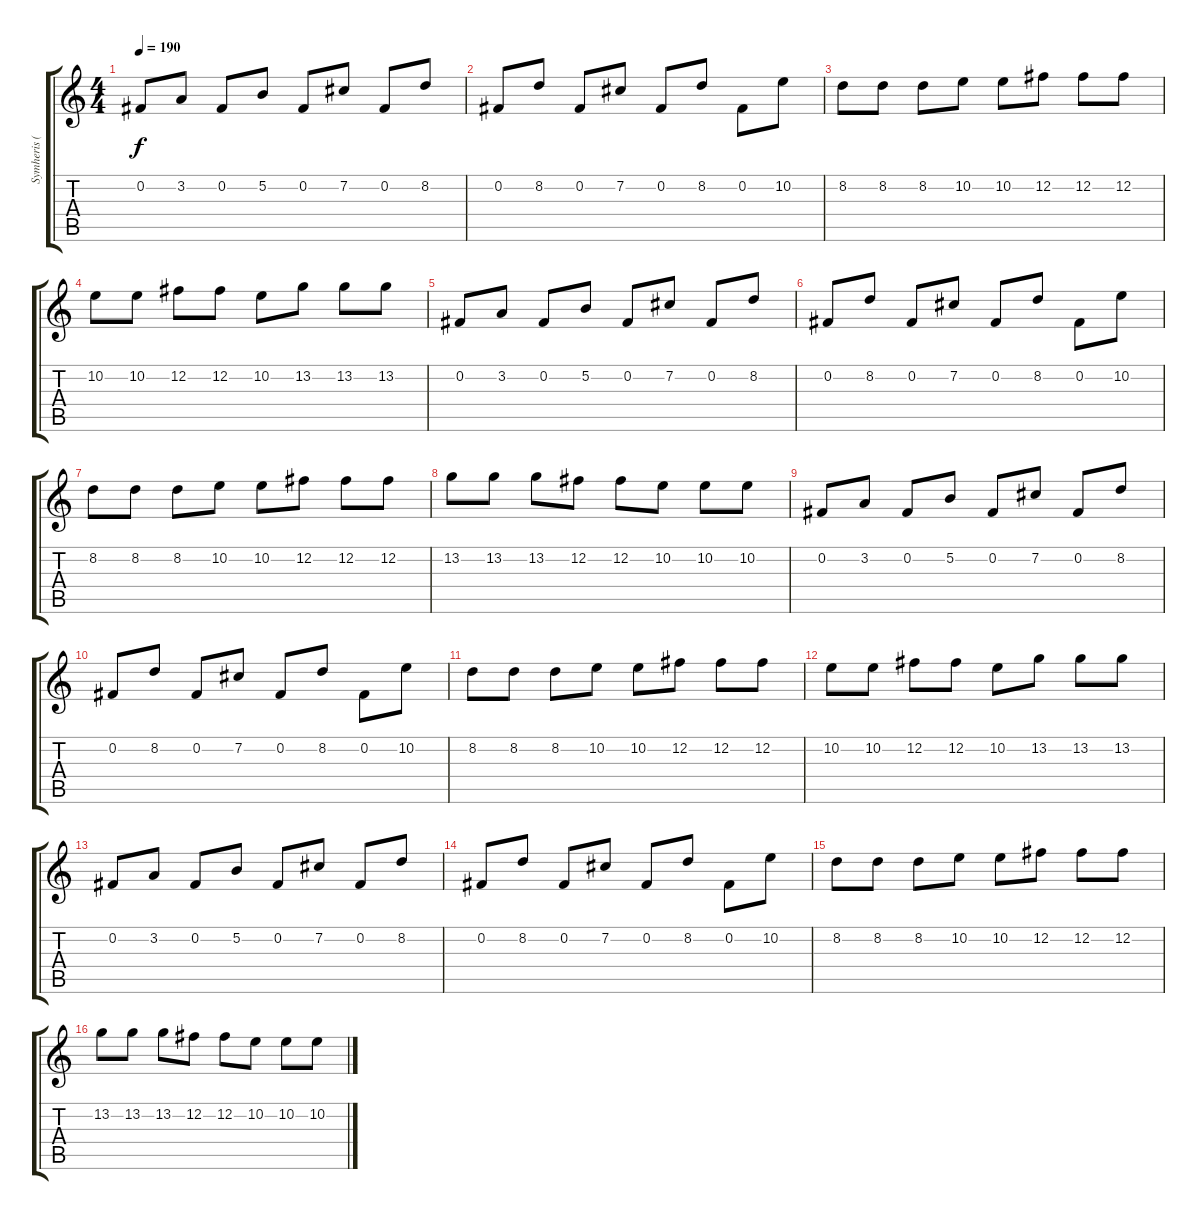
\track ("Symheris (Lead)" "Symheris (") {instrument distortionguitar}
\staff {score tabs}
\tuning (B3 Gb3 D3 A2 E2 B1) {hide}
\ts (4 4)
\tempo 190
\clef g2
\ks c
0.2.8{dy f} 3.2.8 0.2.8 5.2.8 0.2.8 7.2.8 0.2.8 8.2.8 |
0.2.8 8.2.8 0.2.8 7.2.8 0.2.8 8.2.8 0.2.8 10.2.8 |
8.2.8 8.2.8 8.2.8 10.2.8 10.2.8 12.2.8 12.2.8 12.2.8 |
10.2.8 10.2.8 12.2.8 12.2.8 10.2.8 13.2.8 13.2.8 13.2.8 |
0.2.8 3.2.8 0.2.8 5.2.8 0.2.8 7.2.8 0.2.8 8.2.8 |
0.2.8 8.2.8 0.2.8 7.2.8 0.2.8 8.2.8 0.2.8 10.2.8 |
8.2.8 8.2.8 8.2.8 10.2.8 10.2.8 12.2.8 12.2.8 12.2.8 |
13.2.8 13.2.8 13.2.8 12.2.8 12.2.8 10.2.8 10.2.8 10.2.8 |
0.2.8 3.2.8 0.2.8 5.2.8 0.2.8 7.2.8 0.2.8 8.2.8 |
0.2.8 8.2.8 0.2.8 7.2.8 0.2.8 8.2.8 0.2.8 10.2.8 |
8.2.8 8.2.8 8.2.8 10.2.8 10.2.8 12.2.8 12.2.8 12.2.8 |
10.2.8 10.2.8 12.2.8 12.2.8 10.2.8 13.2.8 13.2.8 13.2.8 |
0.2.8 3.2.8 0.2.8 5.2.8 0.2.8 7.2.8 0.2.8 8.2.8 |
0.2.8 8.2.8 0.2.8 7.2.8 0.2.8 8.2.8 0.2.8 10.2.8 |
8.2.8 8.2.8 8.2.8 10.2.8 10.2.8 12.2.8 12.2.8 12.2.8 |
13.2.8 13.2.8 13.2.8 12.2.8 12.2.8 10.2.8 10.2.8 10.2.8
